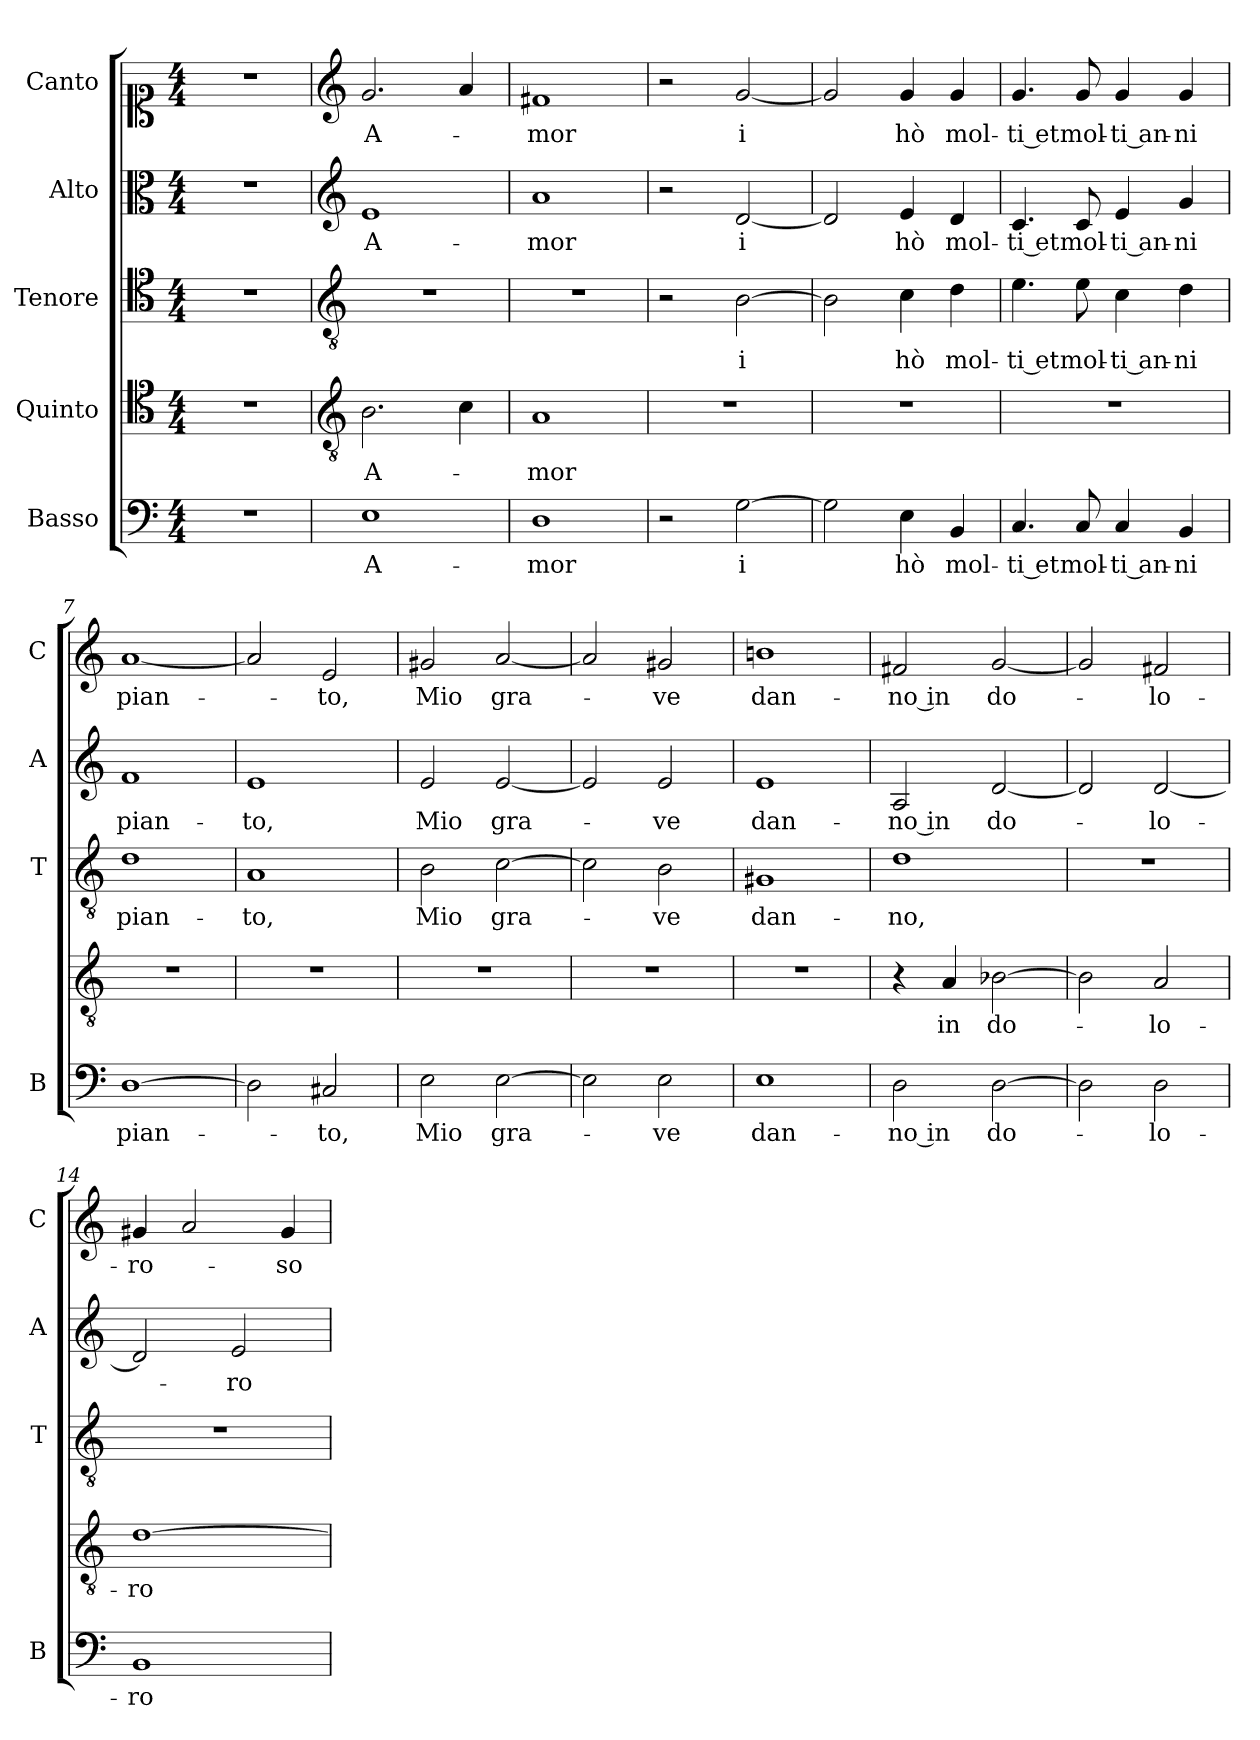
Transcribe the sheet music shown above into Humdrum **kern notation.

**kern	**text	**kern	**text	**kern	**text	**kern	**text	**kern	**text
*part5	*part5	*part4	*part4	*part3	*part3	*part2	*part2	*part1	*part1
*staff5	*staff5	*staff4	*staff4	*staff3	*staff3	*staff2	*staff2	*staff1	*staff1
*I"Basso	*	*I"Quinto	*	*I"Tenore	*	*I"Alto	*	*I"Canto	*
*I'B	*	*	*	*I'T	*	*I'A	*	*I'C	*
*clefF4	*	*clefC4	*	*clefC4	*	*clefC3	*	*clefC1	*
*k[]	*	*k[]	*	*k[]	*	*k[]	*	*k[]	*
*C:	*	*C:	*	*C:	*	*C:	*	*C:	*
*M4/4	*	*M4/4	*	*M4/4	*	*M4/4	*	*M4/4	*
=1	=1	=1	=1	=1	=1	=1	=1	=1	=1
1r	.	1r	.	1r	.	1r	.	1r	.
=2	=2	=2	=2	=2	=2	=2	=2	=2	=2
*	*	*clefGv2	*	*clefGv2	*	*clefG2	*	*clefG2	*
!	!LO:LY:b	!	!LO:LY:b	!	!	!	!LO:LY:b	!	!LO:LY:b
1E	A-	2.B\	A-	1r	.	1e	A-	2.g/	A-
.	.	4c\	.	.	.	.	.	4a/	.
=3	=3	=3	=3	=3	=3	=3	=3	=3	=3
!	!LO:LY:b	!	!LO:LY:b	!	!	!	!LO:LY:b	!	!LO:LY:b
1D	-mor	1A	-mor	1r	.	1a	-mor	1f#X	-mor
=4	=4	=4	=4	=4	=4	=4	=4	=4	=4
2r	.	1r	.	2r	.	2r	.	2r	.
!	!LO:LY:b	!	!	!	!LO:LY:b	!	!LO:LY:b	!	!LO:LY:b
[2G\	i	.	.	[2B\	i	[2d/	i	[2g/	i
=5	=5	=5	=5	=5	=5	=5	=5	=5	=5
2G\]	.	1r	.	2B\]	.	2d/]	.	2g/]	.
!	!LO:LY:b	!	!	!	!LO:LY:b	!	!LO:LY:b	!	!LO:LY:b
4E\	hò	.	.	4c\	hò	4e/	hò	4g/	hò
!	!LO:LY:b	!	!	!	!LO:LY:b	!	!LO:LY:b	!	!LO:LY:b
4BB/	mol-	.	.	4d\	mol-	4d/	mol-	4g/	mol-
=6	=6	=6	=6	=6	=6	=6	=6	=6	=6
!	!LO:LY:b	!	!	!	!LO:LY:b	!	!LO:LY:b	!	!LO:LY:b
4.C/	-ti et	1r	.	4.e\	-ti et	4.c/	-ti et	4.g/	-ti et
!	!LO:LY:b	!	!	!	!LO:LY:b	!	!LO:LY:b	!	!LO:LY:b
8C/	mol-	.	.	8e\	mol-	8c/	mol-	8g/	mol-
!	!LO:LY:b	!	!	!	!LO:LY:b	!	!LO:LY:b	!	!LO:LY:b
4C/	-ti an-	.	.	4c\	-ti an-	4e/	-ti an-	4g/	-ti an-
!	!LO:LY:b	!	!	!	!LO:LY:b	!	!LO:LY:b	!	!LO:LY:b
4BB/	-ni	.	.	4d\	-ni	4g/	-ni	4g/	-ni
=7	=7	=7	=7	=7	=7	=7	=7	=7	=7
!	!LO:LY:b	!	!	!	!LO:LY:b	!	!LO:LY:b	!	!LO:LY:b
[1D	pian-	1r	.	1d	pian-	1f	pian-	[1a	pian-
=8	=8	=8	=8	=8	=8	=8	=8	=8	=8
!	!	!	!	!	!LO:LY:b	!	!LO:LY:b	!	!
2D\]	.	1r	.	1A	-to,	1e	-to,	2a/]	.
!	!LO:LY:b	!	!	!	!	!	!	!	!LO:LY:b
2C#X/	-to,	.	.	.	.	.	.	2e/	-to,
!!LO:LB:g=z
=9	=9	=9	=9	=9	=9	=9	=9	=9	=9
!	!LO:LY:b	!	!	!	!LO:LY:b	!	!LO:LY:b	!	!LO:LY:b
2E\	Mio	1r	.	2B\	Mio	2e/	Mio	2g#X/	Mio
!	!LO:LY:b	!	!	!	!LO:LY:b	!	!LO:LY:b	!	!LO:LY:b
[2E\	gra-	.	.	[2c\	gra-	[2e/	gra-	[2a/	gra-
=10	=10	=10	=10	=10	=10	=10	=10	=10	=10
2E\]	.	1r	.	2c\]	.	2e/]	.	2a/]	.
!	!LO:LY:b	!	!	!	!LO:LY:b	!	!LO:LY:b	!	!LO:LY:b
2E\	-ve	.	.	2B\	-ve	2e/	-ve	2g#X/	-ve
=11	=11	=11	=11	=11	=11	=11	=11	=11	=11
!	!LO:LY:b	!	!	!	!LO:LY:b	!	!LO:LY:b	!	!LO:LY:b
1E	dan-	1r	.	1G#X	dan-	1e	dan-	1bni	dan-
=12	=12	=12	=12	=12	=12	=12	=12	=12	=12
!	!LO:LY:b	!	!	!	!LO:LY:b	!	!LO:LY:b	!	!LO:LY:b
2D\	-no in	4r	.	1d	-no,	2A/	-no in	2f#X/	-no in
!	!	!	!LO:LY:b	!	!	!	!	!	!
.	.	4A/	in	.	.	.	.	.	.
!	!LO:LY:b	!	!LO:LY:b	!	!	!	!LO:LY:b	!	!LO:LY:b
[2D\	do-	[2B-X\	do-	.	.	[2d/	do-	[2g/	do-
=13	=13	=13	=13	=13	=13	=13	=13	=13	=13
2D\]	.	2B-\]	.	1r	.	2d/]	.	2g/]	.
!	!LO:LY:b	!	!LO:LY:b	!	!	!	!LO:LY:b	!	!LO:LY:b
2D\	-lo-	2A/	-lo-	.	.	[2d/	-lo-	2f#X/	-lo-
=14	=14	=14	=14	=14	=14	=14	=14	=14	=14
!	!LO:LY:b	!	!LO:LY:b	!	!	!	!	!	!LO:LY:b
1BB	-ro-	[1d	-ro-	1r	.	2d/]	.	4g#X/	-ro-
.	.	.	.	.	.	.	.	2a/	.
!	!	!	!	!	!	!	!LO:LY:b	!	!
.	.	.	.	.	.	2e/	-ro-	.	.
!	!	!	!	!	!	!	!	!	!LO:LY:b
.	.	.	.	.	.	.	.	4g#/	-so
=	=	=	=	=	=	=	=	=	=
*-	*-	*-	*-	*-	*-	*-	*-	*-	*-
